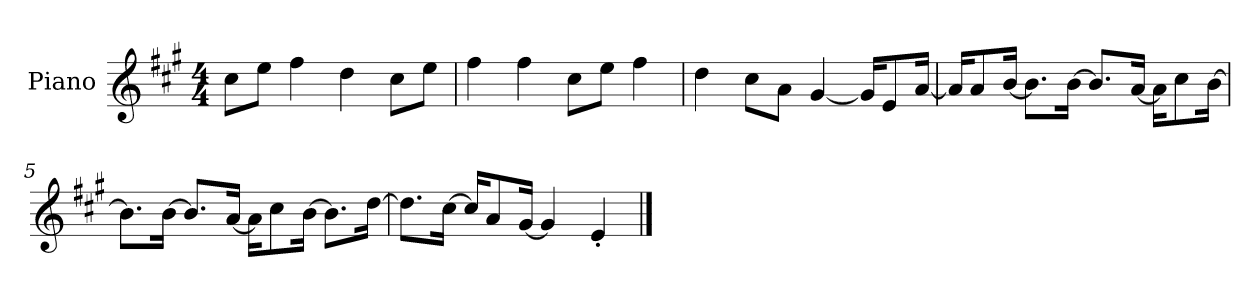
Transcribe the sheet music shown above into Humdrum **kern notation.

**kern
*part1
*staff1
*I"Piano
*I'P-no
*clefG2
*k[f#c#g#]
*M4/4
*MM90
=1
8cc#\L
8ee\J
4ff#\
4dd\
8cc#\L
8ee\J
=2
4ff#\
4ff#\
8cc#\L
8ee\J
4ff#\
=3
4dd\
8cc#\L
8a\J
[4g#/
16g#/KL]
8e/
[16a/Jk
=4
16a/KL]
8a/
[16b/Jk
8.b\L]
[16b\Jk
8.b/L]
[16a/Jk
16a\KL]
8cc#\
[16b\Jk
!!LO:LB:g=z
=5
8.b\L]
[16b\Jk
8.b/L]
[16a/Jk
16a\KL]
8cc#\
[16b\Jk
8.b\L]
[16dd\Jk
=6
8.dd\L]
[16cc#\Jk
16cc#/KL]
8a/
[16g#/Jk
4g#/]
4e'/
==
*-
